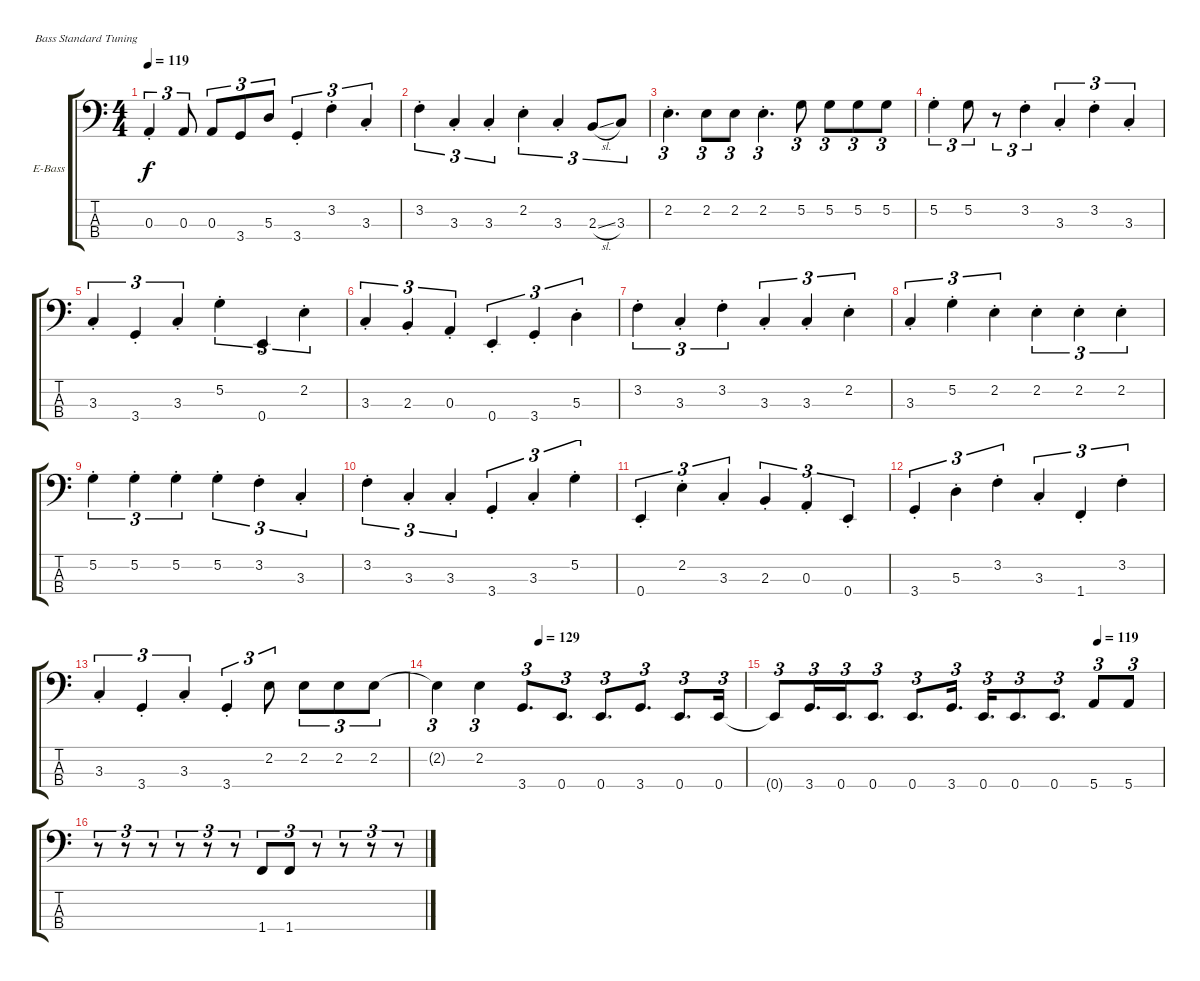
\defaultSystemsLayout 4
\bracketExtendMode groupsimilarinstruments
\firstSystemTrackNameOrientation horizontal
\otherSystemsTrackNameOrientation horizontal
\track ("Electric Bass" "E-Bass") {instrument electricbassfinger}
\staff {score tabs}
\tuning (G2 D2 A1 E1)
\ts (4 4)
\tempo 119
\clef f4
\ks c
0.3{st}.4{tu (3 2) dy f} 0.3.8{tu (3 2)} 0.3.8{tu (3 2)} 3.4.8{tu (3 2)} 5.3.8{tu (3 2)} 3.4{st}.4{tu (3 2)} 3.2{st}.4{tu (3 2)} 3.3{st}.4{tu (3 2)} |
3.2{st}.4{tu (3 2)} 3.3{st}.4{tu (3 2)} 3.3{st}.4{tu (3 2)} 2.2{st}.4{tu (3 2)} 3.3{st}.4{tu (3 2)} 2.3{sl}.8{tu (3 2)} 3.3.8{tu (3 2)} |
2.2{st}.4{d tu (3 2)} 2.2.8{tu (3 2)} 2.2.8{tu (3 2)} 2.2{st}.4{d tu (3 2)} 5.2.8{tu (3 2)} 5.2.8{tu (3 2)} 5.2.8{tu (3 2)} 5.2.8{tu (3 2)} |
5.2{st}.4{tu (3 2)} 5.2.8{tu (3 2)} r.8{tu (3 2)} 3.2{st}.4{tu (3 2)} 3.3{st}.4{tu (3 2)} 3.2{st}.4{tu (3 2)} 3.3{st}.4{tu (3 2)} |
3.3{st}.4{tu (3 2)} 3.4{st}.4{tu (3 2)} 3.3{st}.4{tu (3 2)} 5.2{st}.4{tu (3 2)} 0.4{st}.4{tu (3 2)} 2.2{st}.4{tu (3 2)} |
3.3{st}.4{tu (3 2)} 2.3{st}.4{tu (3 2)} 0.3{st}.4{tu (3 2)} 0.4{st}.4{tu (3 2)} 3.4{st}.4{tu (3 2)} 5.3{st}.4{tu (3 2)} |
3.2{st}.4{tu (3 2)} 3.3{st}.4{tu (3 2)} 3.2{st}.4{tu (3 2)} 3.3{st}.4{tu (3 2)} 3.3{st}.4{tu (3 2)} 2.2{st}.4{tu (3 2)} |
3.3{st}.4{tu (3 2)} 5.2{st}.4{tu (3 2)} 2.2{st}.4{tu (3 2)} 2.2{st}.4{tu (3 2)} 2.2{st}.4{tu (3 2)} 2.2{st}.4{tu (3 2)} |
5.2{st}.4{tu (3 2)} 5.2{st}.4{tu (3 2)} 5.2{st}.4{tu (3 2)} 5.2{st}.4{tu (3 2)} 3.2{st}.4{tu (3 2)} 3.3{st}.4{tu (3 2)} |
3.2{st}.4{tu (3 2)} 3.3{st}.4{tu (3 2)} 3.3{st}.4{tu (3 2)} 3.4{st}.4{tu (3 2)} 3.3{st}.4{tu (3 2)} 5.2{st}.4{tu (3 2)} |
0.4{st}.4{tu (3 2)} 2.2{st}.4{tu (3 2)} 3.3{st}.4{tu (3 2)} 2.3{st}.4{tu (3 2)} 0.3{st}.4{tu (3 2)} 0.4{st}.4{tu (3 2)} |
3.4{st}.4{tu (3 2)} 5.3{st}.4{tu (3 2)} 3.2{st}.4{tu (3 2)} 3.3{st}.4{tu (3 2)} 1.4{st}.4{tu (3 2)} 3.2{st}.4{tu (3 2)} |
3.3{st}.4{tu (3 2)} 3.4{st}.4{tu (3 2)} 3.3{st}.4{tu (3 2)} 3.4{st}.4{tu (3 2)} 2.2.8{tu (3 2)} 2.2.8{tu (3 2)} 2.2.8{tu (3 2)} 2.2.8{tu (3 2)} |
\tempo (129 0.333333)
2.2{t}.4{tu (3 2)} 2.2.4{tu (3 2)} 3.4.8{d tu (3 2)} 0.4.8{d tu (3 2)} 0.4.8{d tu (3 2)} 3.4.8{d tu (3 2)} 0.4.8{d tu (3 2)} 0.4.16{tu (3 2)} |
\tempo (119 0.833333)
0.4{t}.8{tu (3 2)} 3.4.16{d tu (3 2)} 0.4.16{d tu (3 2)} 0.4.8{d tu (3 2)} 0.4.8{d tu (3 2)} 3.4.16{d tu (3 2)} 0.4.16{d tu (3 2)} 0.4.8{d tu (3 2)} 0.4.8{d tu (3 2)} 5.4.8{tu (3 2)} 5.4.8{tu (3 2)} |
r.8{tu (3 2)} r.8{tu (3 2)} r.8{tu (3 2)} r.8{tu (3 2)} r.8{tu (3 2)} r.8{tu (3 2)} 1.4.8{tu (3 2)} 1.4.8{tu (3 2)} r.8{tu (3 2)} r.8{tu (3 2)} r.8{tu (3 2)} r.8{tu (3 2)}
